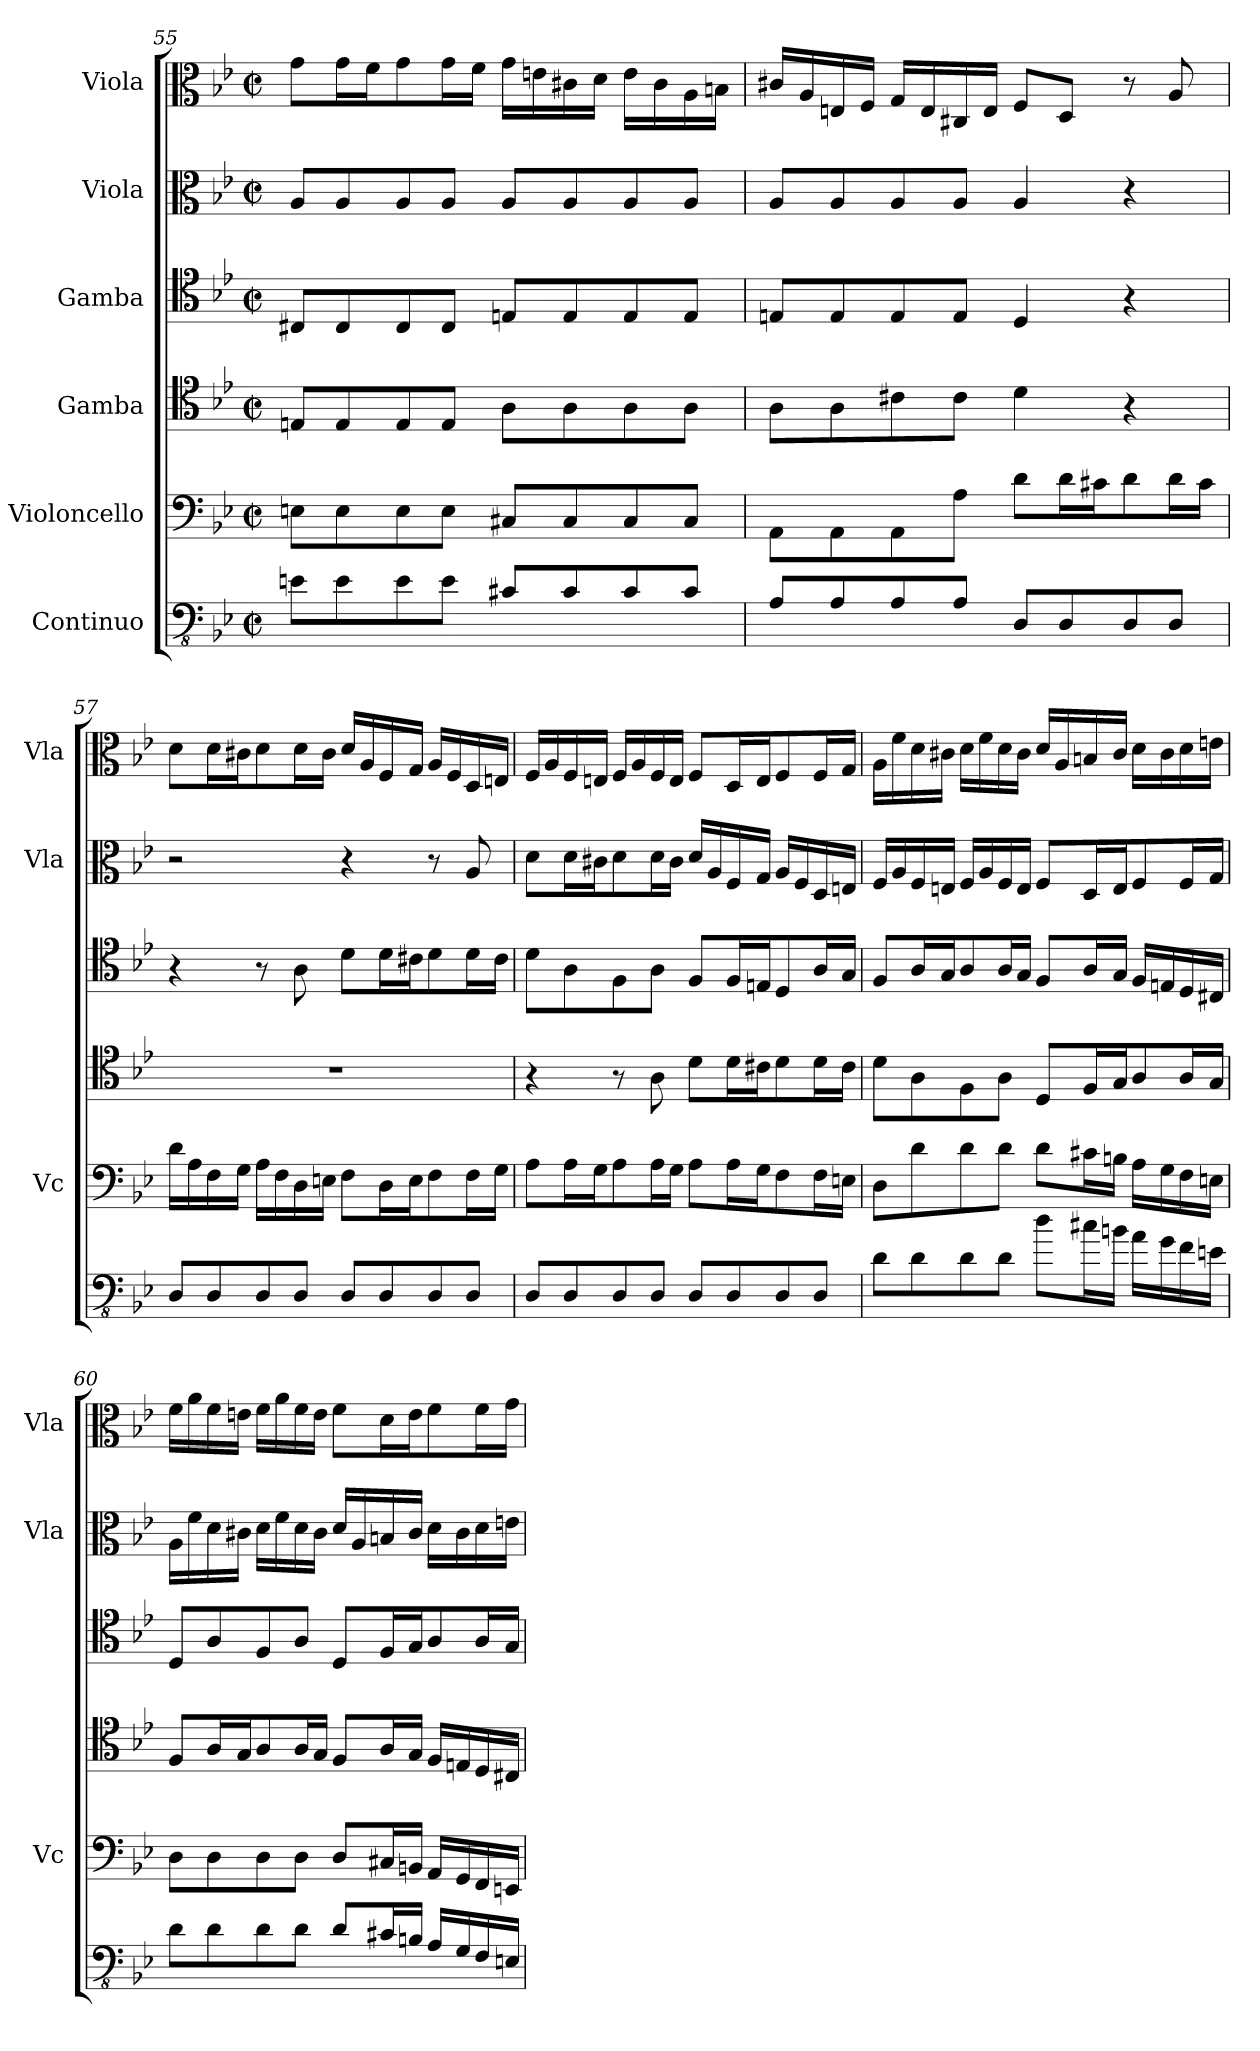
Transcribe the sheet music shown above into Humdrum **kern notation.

**kern	**kern	**kern	**kern	**kern	**kern
*part6	*part5	*part4	*part3	*part2	*part1
*staff6	*staff5	*staff4	*staff3	*staff2	*staff1
*I"Continuo	*I"Violoncello	*I"Gamba	*I"Gamba	*I"Viola	*I"Viola
*	*I'Vc	*	*	*I'Vla	*I'Vla
*clefFv4	*clefF4	*clefC4	*clefC4	*clefC3	*clefC3
*ITrd7c12	*	*	*	*	*
*k[b-e-]	*k[b-e-]	*k[b-e-]	*k[b-e-]	*k[b-e-]	*k[b-e-]
*M2/2	*M2/2	*M2/2	*M2/2	*M2/2	*M2/2
*met(c|)	*met(c|)	*met(c|)	*met(c|)	*met(c|)	*met(c|)
=55	=55	=55	=55	=55	=55
8EEn\L	8En\L	8En/L	8C#X/L	8A/L	8g\L
8EE\	8E\	8E/	8C#/	8A/	16g\L
.	.	.	.	.	16f\J
8EE\	8E\	8E/	8C#/	8A/	8g\
8EE\J	8E\J	8E/J	8C#/J	8A/J	16g\L
.	.	.	.	.	16f\JJ
8CC#X/L	8C#X/L	8A\L	8En/L	8A/L	16g\LL
.	.	.	.	.	16en\
8CC#/	8C#/	8A\	8E/	8A/	16c#X\
.	.	.	.	.	16d\JJ
8CC#/	8C#/	8A\	8E/	8A/	16e\LL
.	.	.	.	.	16c#\
8CC#/J	8C#/J	8A\J	8E/J	8A/J	16A\
.	.	.	.	.	16Bn\JJ
!!LO:LB:g=z
=56	=56	=56	=56	=56	=56
8AAA/L	8AA\L	8A\L	8En/L	8A/L	16c#X/LL
.	.	.	.	.	16A/
8AAA/	8AA\	8A\	8E/	8A/	16En/
.	.	.	.	.	16F/JJ
8AAA/	8AA\	8c#X\	8E/	8A/	16G/LL
.	.	.	.	.	16E/
8AAA/J	8A\J	8c#\J	8E/J	8A/J	16C#X/
.	.	.	.	.	16E/JJ
8DDD/L	8d\L	4d\	4D/	4A/	8F/L
8DDD/	16d\L	.	.	.	8D/J
.	16c#X\J	.	.	.	.
8DDD/	8d\	4r	4r	4r	8r
8DDD/J	16d\L	.	.	.	8A/
.	16c#\JJ	.	.	.	.
=57	=57	=57	=57	=57	=57
8DDD/L	16d\LL	1r	4r	2r	8d\L
.	16A\	.	.	.	.
8DDD/	16F\	.	.	.	16d\L
.	16G\JJ	.	.	.	16c#X\J
8DDD/	16A\LL	.	8r	.	8d\
.	16F\	.	.	.	.
8DDD/J	16D\	.	8A\	.	16d\L
.	16En\JJ	.	.	.	16c#\JJ
8DDD/L	8F\L	.	8d\L	4r	16d/LL
.	.	.	.	.	16A/
8DDD/	16D\L	.	16d\L	.	16F/
.	16E\J	.	16c#X\J	.	16G/JJ
8DDD/	8F\	.	8d\	8r	16A/LL
.	.	.	.	.	16F/
8DDD/J	16F\L	.	16d\L	8A/	16D/
.	16G\JJ	.	16c#\JJ	.	16En/JJ
!!LO:PB:g=z
=58	=58	=58	=58	=58	=58
8DDD/L	8A\L	4r	8d\L	8d\L	16F/LL
.	.	.	.	.	16A/
8DDD/	16A\L	.	8A\	16d\L	16F/
.	16G\J	.	.	16c#X\J	16En/JJ
8DDD/	8A\	8r	8F\	8d\	16F/LL
.	.	.	.	.	16A/
8DDD/J	16A\L	8A\	8A\J	16d\L	16F/
.	16G\JJ	.	.	16c#\JJ	16E/JJ
8DDD/L	8A\L	8d\L	8F/L	16d/LL	8F/L
.	.	.	.	16A/	.
8DDD/	16A\L	16d\L	16F/L	16F/	16D/L
.	16G\J	16c#X\J	16En/J	16G/JJ	16E/J
8DDD/	8F\	8d\	8D/	16A/LL	8F/
.	.	.	.	16F/	.
8DDD/J	16F\L	16d\L	16A/L	16D/	16F/L
.	16En\JJ	16c#\JJ	16G/JJ	16En/JJ	16G/JJ
=59	=59	=59	=59	=59	=59
8DD\L	8D\L	8d\L	8F/L	16F/LL	16A\LL
.	.	.	.	16A/	16f\
8DD\	8d\	8A\	16A/L	16F/	16d\
.	.	.	16G/J	16En/JJ	16c#X\JJ
8DD\	8d\	8F\	8A/	16F/LL	16d\LL
.	.	.	.	16A/	16f\
8DD\J	8d\J	8A\J	16A/L	16F/	16d\
.	.	.	16G/JJ	16E/JJ	16c#\JJ
8D\L	8d\L	8D/L	8F/L	8F/L	16d/LL
.	.	.	.	.	16A/
16C#X\L	16c#X\L	16F/L	16A/L	16D/L	16Bn/
16BBn\JJ	16Bn\JJ	16G/J	16G/JJ	16E/J	16c#/JJ
16AA\LL	16A\LL	8A/	16F/LL	8F/	16d\LL
16GG\	16G\	.	16En/	.	16c#\
16FF\	16F\	16A/L	16D/	16F/L	16d\
16EEn\JJ	16En\JJ	16G/JJ	16C#X/JJ	16G/JJ	16en\JJ
!!LO:LB:g=z
=60	=60	=60	=60	=60	=60
8DD\L	8D\L	8F/L	8D/L	16A\LL	16f\LL
.	.	.	.	16f\	16a\
8DD\	8D\	16A/L	8A/	16d\	16f\
.	.	16G/J	.	16c#X\JJ	16en\JJ
8DD\	8D\	8A/	8F/	16d\LL	16f\LL
.	.	.	.	16f\	16a\
8DD\J	8D\J	16A/L	8A/J	16d\	16f\
.	.	16G/JJ	.	16c#\JJ	16e\JJ
8DD/L	8D/L	8F/L	8D/L	16d/LL	8f\L
.	.	.	.	16A/	.
16CC#X/L	16C#X/L	16A/L	16F/L	16Bn/	16d\L
16BBBn/JJ	16BBn/JJ	16G/JJ	16G/J	16c#/JJ	16e\J
16AAA/LL	16AA/LL	16F/LL	8A/	16d\LL	8f\
16GGG/	16GG/	16En/	.	16c#\	.
16FFF/	16FF/	16D/	16A/L	16d\	16f\L
16EEEn/JJ	16EEn/JJ	16C#X/JJ	16G/JJ	16en\JJ	16g\JJ
=	=	=	=	=	=
*-	*-	*-	*-	*-	*-
